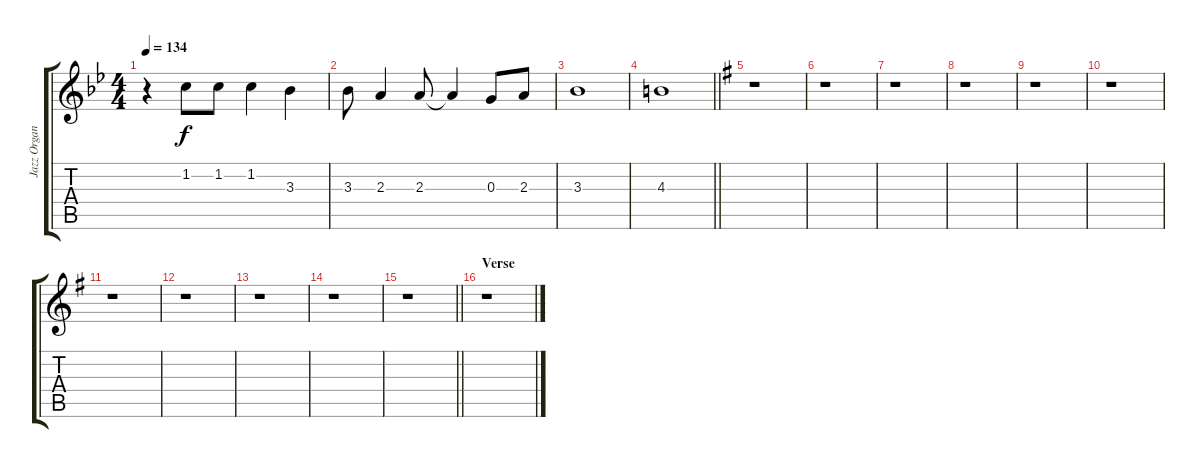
\track ("Jazz Organ" "Jazz Organ") {instrument drawbarorgan}
\staff {score tabs}
\tuning (E5 B4 G4 D4 A3 E3) {hide}
\ts (4 4)
\tempo 134
\clef g2
\ks bb
r.4{dy f} 1.2.8 1.2.8 1.2.4 3.3.4 |
3.3.8 2.3.4 2.3.8 2.3{t}.4 0.3.8 2.3.8 |
3.3.1 |
\barLineRight lightlight
4.3.1 |
\section ("" "")
\ks g
r.1 |
r.1 |
r.1 |
r.1 |
r.1 |
r.1 |
r.1 |
r.1 |
r.1 |
r.1 |
\barLineRight lightlight
r.1 |
\section ("" "Verse")
r.1
